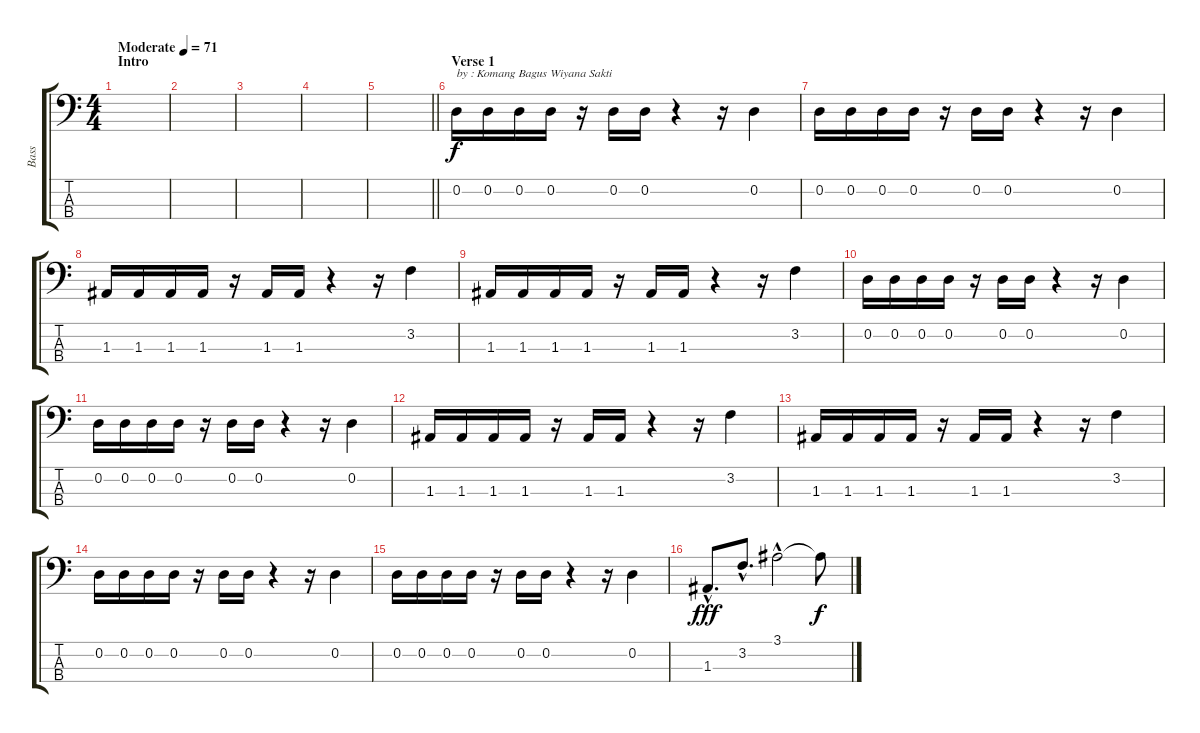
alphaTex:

\track ("Bass" "Bass") {instrument electricbassfinger}
\staff {score tabs}
\tuning (G2 D2 A1 D1) {hide}
\ts (4 4)
\section ("" "Intro")
\tempo (71 "Moderate")
\clef f4
\ks c
|
|
|
|
\barLineRight lightlight
|
\section ("" "Verse 1")
0.2.16{txt "by : Komang Bagus Wiyana Sakti"} 0.2.16 0.2.16 0.2.16 r.16 0.2.16 0.2.16 r.4 r.16 0.2.4 |
0.2.16 0.2.16 0.2.16 0.2.16 r.16 0.2.16 0.2.16 r.4 r.16 0.2.4 |
1.3.16 1.3.16 1.3.16 1.3.16 r.16 1.3.16 1.3.16 r.4 r.16 3.2.4 |
1.3.16 1.3.16 1.3.16 1.3.16 r.16 1.3.16 1.3.16 r.4 r.16 3.2.4 |
0.2.16 0.2.16 0.2.16 0.2.16 r.16 0.2.16 0.2.16 r.4 r.16 0.2.4 |
0.2.16 0.2.16 0.2.16 0.2.16 r.16 0.2.16 0.2.16 r.4 r.16 0.2.4 |
1.3.16 1.3.16 1.3.16 1.3.16 r.16 1.3.16 1.3.16 r.4 r.16 3.2.4 |
1.3.16 1.3.16 1.3.16 1.3.16 r.16 1.3.16 1.3.16 r.4 r.16 3.2.4 |
0.2.16 0.2.16 0.2.16 0.2.16 r.16 0.2.16 0.2.16 r.4 r.16 0.2.4 |
0.2.16 0.2.16 0.2.16 0.2.16 r.16 0.2.16 0.2.16 r.4 r.16 0.2.4 |
1.3{hac}.8{d dy fff} 3.2{hac}.8{d} 3.1{hac}.2 3.1{t}.8{dy f}
